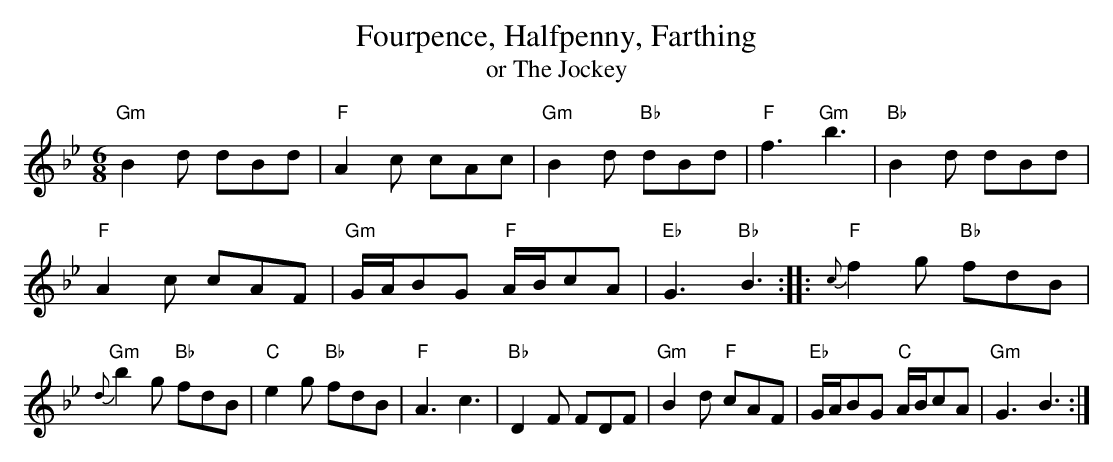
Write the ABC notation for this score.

X:1
T:Fourpence, Halfpenny, Farthing
T:or The Jockey
M:6/8
L:1/8
K:Bb
"Gm"B2d dBd | "F"A2c cAc | \
"Gm"B2d "Bb"dBd | "F"f3 "Gm"b3 | \
"Bb"B2d dBd | "F"A2c cAF | \
"Gm"G/2A/2BG "F"A/2B/2cA | "Eb"G3 "Bb"B3 :: \
"F"{c}f2g "Bb"fdB | "Gm"{d}b2g "Bb"fdB | \
"C"e2g "Bb"fdB | "F"A3 c3 | \
"Bb"D2F FDF | "Gm"B2d "F"cAF | \
"Eb"G/2A/2BG "C"A/2B/2cA | "Gm"G3 B3 :|
